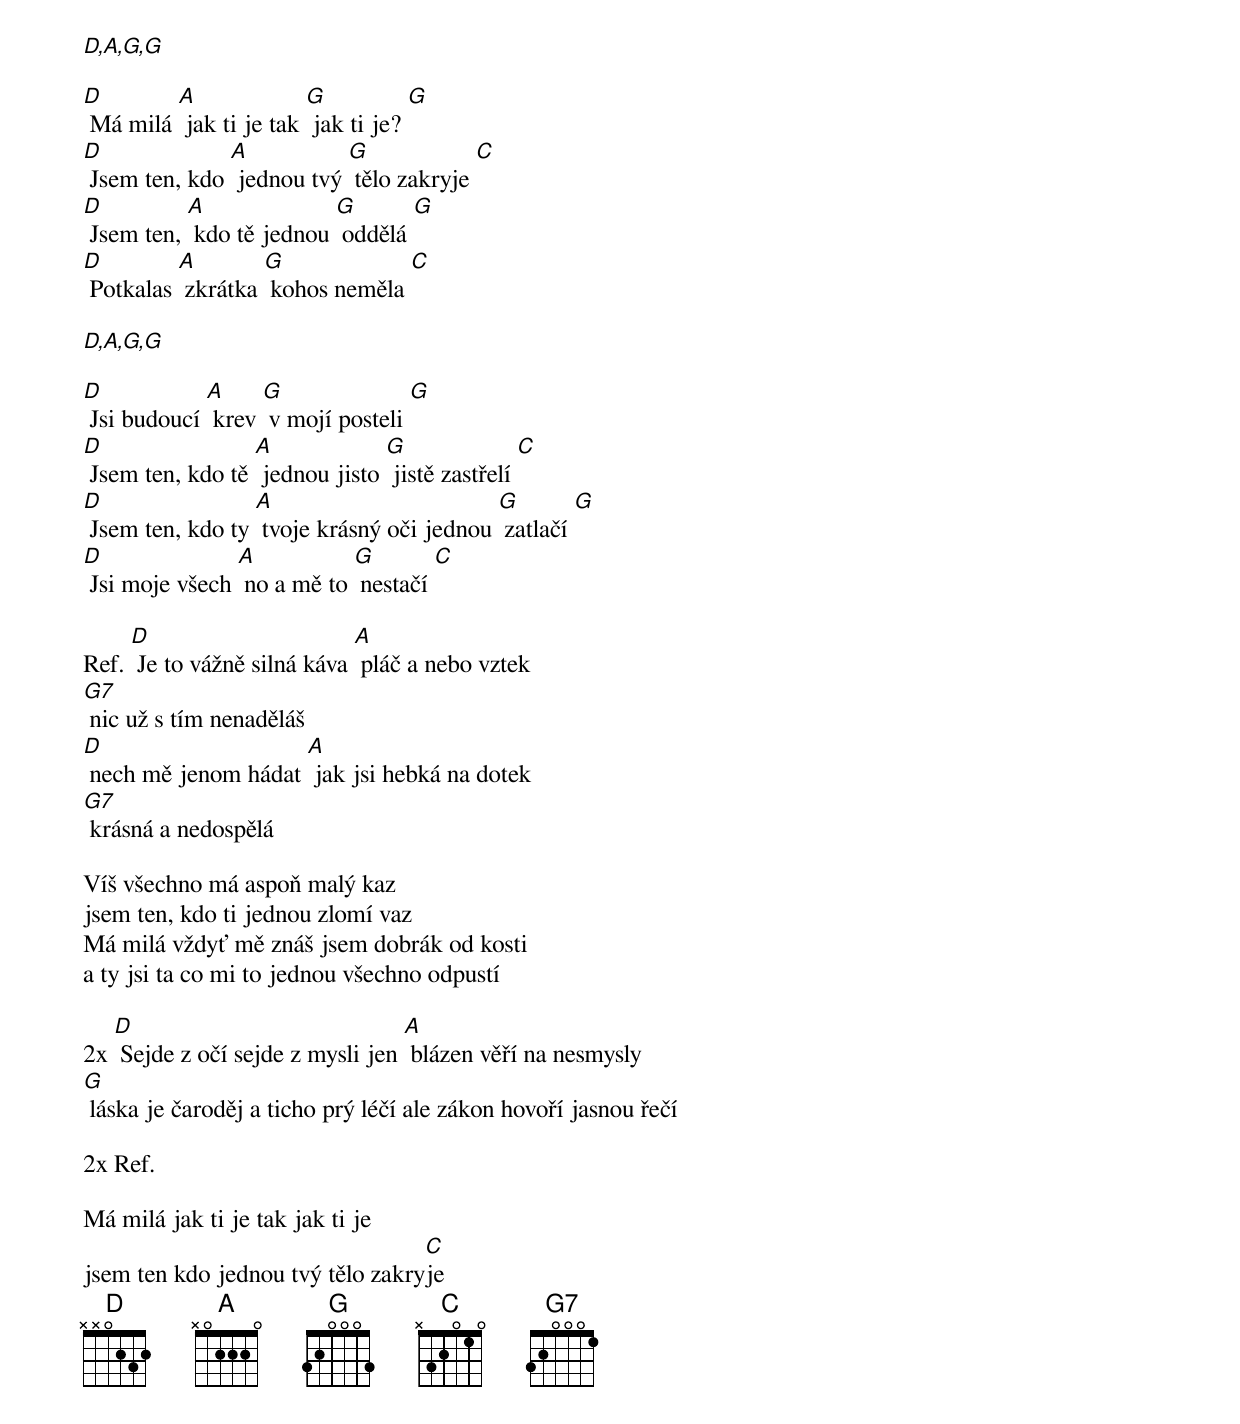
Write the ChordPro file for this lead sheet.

[D,A,G,G]

[D] Má milá [A] jak ti je tak [G] jak ti je? [G]
[D] Jsem ten, kdo [A] jednou tvý [G] tělo zakryje [C]
[D] Jsem ten, [A] kdo tě jednou [G] oddělá [G]
[D] Potkalas [A] zkrátka [G] kohos neměla [C]

[D,A,G,G]

[D] Jsi budoucí [A] krev [G] v mojí posteli [G]
[D] Jsem ten, kdo tě [A] jednou jisto [G] jistě zastřelí [C]
[D] Jsem ten, kdo ty [A] tvoje krásný oči jednou [G] zatlačí [G]
[D] Jsi moje všech [A] no a mě to [G] nestačí [C]

Ref. [D] Je to vážně silná káva [A] pláč a nebo vztek
[G7] nic už s tím nenaděláš
[D] nech mě jenom hádat [A] jak jsi hebká na dotek
[G7] krásná a nedospělá

Víš všechno má aspoň malý kaz
jsem ten, kdo ti jednou zlomí vaz
Má milá vždyť mě znáš jsem dobrák od kosti
a ty jsi ta co mi to jednou všechno odpustí

2x [D] Sejde z očí sejde z mysli jen [A] blázen věří na nesmysly
[G] láska je čaroděj a ticho prý léčí ale zákon hovoří jasnou řečí

2x Ref.

Má milá jak ti je tak jak ti je
jsem ten kdo jednou tvý tělo zakry[C]je
